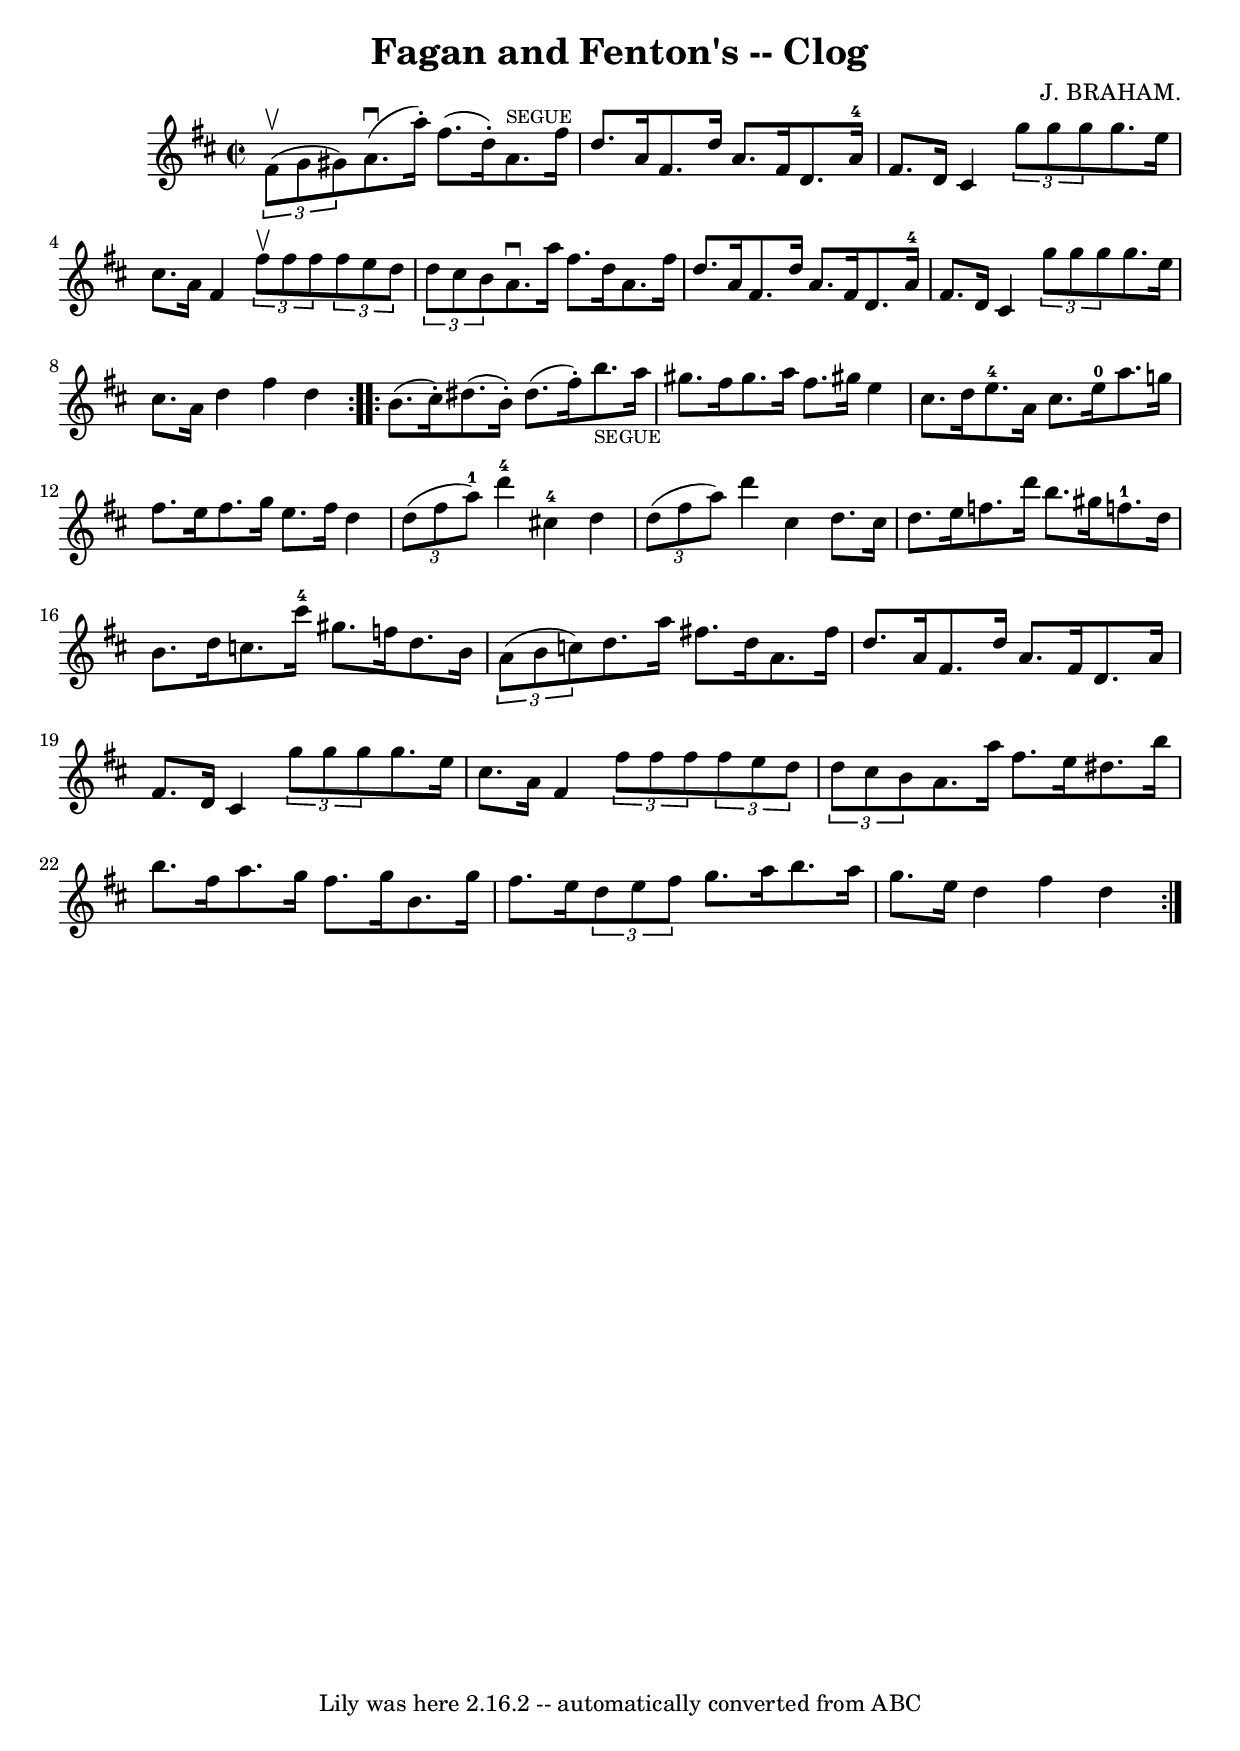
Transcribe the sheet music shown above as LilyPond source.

\version "2.16.2"
\include "Mammoth.ily"
\header {
  %% book = "Ryan's Mammoth Collection"
  composer = "J. BRAHAM."
  crossRefNumber = "1"
  footnotes = "\\\\160 955"
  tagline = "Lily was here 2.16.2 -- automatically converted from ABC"
  title = "Fagan and Fenton's -- Clog"

}
voicedefault =  {



  \repeat volta 2 {

    \override Staff.TimeSignature #'style = #'C
    \time 2/2 
    \key d \major   \times 2/3 { fis'8^\upbow(g'8 gis'8) 
			       }   
    |
    a'8.^\downbow(a''16 -.) fis''8. (d''16 -.) a'8. 
    ^\segue fis''16 d''8. a'16    |
    fis'8. d''16 a'8.    
    fis'16 d'8. a'16-4 fis'8. d'16    |
    cis'4    
    \times 2/3 { g''8 g''8 g''8  
	       } g''8. e''16 cis''8. a'16    
    |
    fis'4    \times 2/3 { fis''8^\upbow fis''8 fis''8  
			}   
    \times 2/3 { fis''8 e''8 d''8  
	       }   \times 2/3 { d''8 cis''8 b'8 
				
			      }   |
    a'8.^\downbow a''16 fis''8. d''16 a'8. fis''16 
    d''8. a'16    |
    fis'8. d''16 a'8. fis'16 d'8.    
    a'16-4 fis'8. d'16    |
    cis'4    \times 2/3 { g''8 g''8   
			  g''8  
			} g''8. e''16 cis''8. a'16    |
    d''4 fis''4    
    d''4  
  }     
  \repeat volta 2 {
    b'8. (cis''16 -.) |
    dis''8. (
    b'16 -.) dis''8. (fis''16 -.) b''8._\segue a''16 gis''8.    
    fis''16    |
    gis''8. a''16 fis''8. gis''!16 e''4    
    cis''8. d''16    |
    e''8.-4 a'16 cis''8. e''16-0   
    a''8. g''!16 fis''8. e''16    |
    fis''8. g''16 e''8.    
    fis''16 d''4    \times 2/3 { d''8 (fis''8 a''8-1) 
			       }   |
    
    d'''4-4 cis''!4-4 d''4    \times 2/3 { d''8 (fis''8 a''8 
					   ) 
					 }   |
    d'''4 cis''4 d''8. cis''16 d''8. e''16    
    |
    f''8. d'''16 b''8. gis''16 f''!8.-1 d''16    
    b'8. d''16    |
    c''8. cis'''16-4 gis''8. f''16 d''8.  
    b'16    \times 2/3 { a'8 (b'8 c''!8) 
		       }   |
    d''8.    
    a''16 fis''!8. d''16 a'8. fis''16 d''8. a'16    |
    
    fis'8. d''16 a'8. fis'16 d'8. a'16 fis'8. d'16    |
    
    cis'4    \times 2/3 { g''8 g''8 g''8  
			} g''8. e''16 cis''8.   
    a'16    |
    fis'4    \times 2/3 { fis''8 fis''8 fis''8  
			}   
    \times 2/3 { fis''8 e''8 d''8  
	       }   \times 2/3 { d''8 cis''8 b'8 
				
			      }   |
    a'8. a''16 fis''8. e''16 dis''8. b''16    
    b''8. fis''16    |
    a''8. g''16 fis''8. g''16 b'8.    
    g''16 fis''8. e''16    |
    \times 2/3 { d''8 e''8 fis''8  

	       } g''8. a''16 b''8. a''16 g''8. e''16    |
    d''4    
    fis''4 d''4  
  }   

}

\score{
  <<

    \context Staff="default"
    {
      \voicedefault 
      
    }

  >>
  \layout {
    
  }
  \midi {
  }

}
